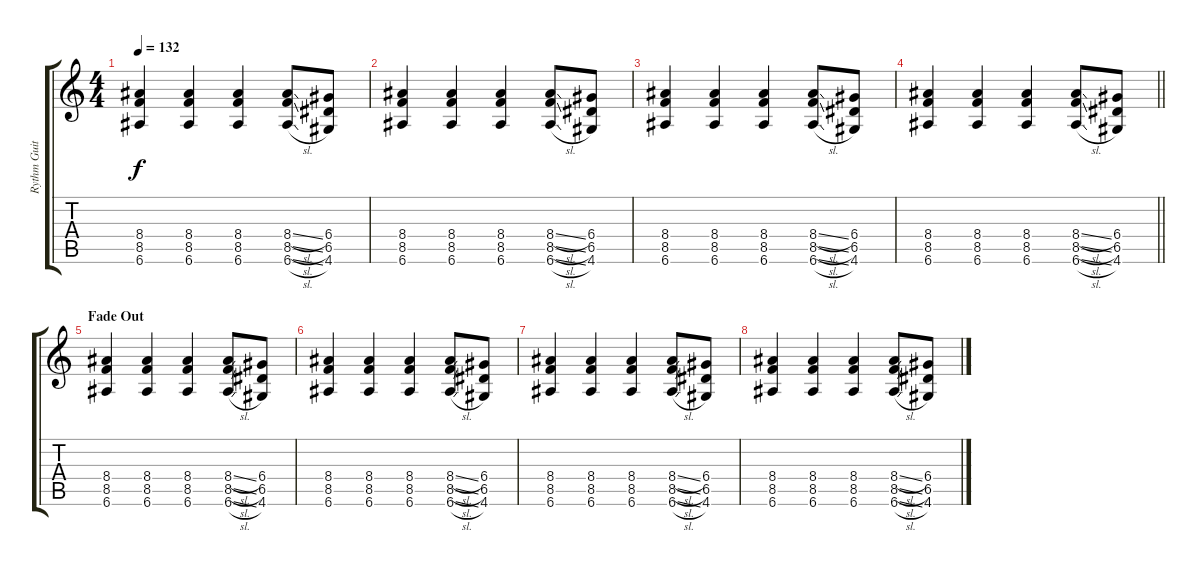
\track ("Rythm Guitar (Angus Young)" "Rythm Guit") {instrument overdrivenguitar}
\staff {score tabs}
\tuning (E4 B3 G3 D3 A2 E2) {hide}
\ts (4 4)
\tempo 132
\clef g2
\ks c
(8.4 8.5 6.6).4{dy f} (8.4 8.5 6.6).4 (8.4 8.5 6.6).4 (8.4{sl} 8.5{sl} 6.6{sl}).8 (6.4 6.5 4.6).8 |
(8.4 8.5 6.6).4 (8.4 8.5 6.6).4 (8.4 8.5 6.6).4 (8.4{sl} 8.5{sl} 6.6{sl}).8 (6.4 6.5 4.6).8 |
(8.4 8.5 6.6).4 (8.4 8.5 6.6).4 (8.4 8.5 6.6).4 (8.4{sl} 8.5{sl} 6.6{sl}).8 (6.4 6.5 4.6).8 |
\barLineRight lightlight
(8.4 8.5 6.6).4 (8.4 8.5 6.6).4 (8.4 8.5 6.6).4 (8.4{sl} 8.5{sl} 6.6{sl}).8 (6.4 6.5 4.6).8 |
\section ("" "Fade Out")
(8.4 8.5 6.6).4 (8.4 8.5 6.6).4 (8.4 8.5 6.6).4 (8.4{sl} 8.5{sl} 6.6{sl}).8 (6.4 6.5 4.6).8 |
(8.4 8.5 6.6).4 (8.4 8.5 6.6).4 (8.4 8.5 6.6).4 (8.4{sl} 8.5{sl} 6.6{sl}).8 (6.4 6.5 4.6).8 |
(8.4 8.5 6.6).4 (8.4 8.5 6.6).4 (8.4 8.5 6.6).4 (8.4{sl} 8.5{sl} 6.6{sl}).8 (6.4 6.5 4.6).8 |
(8.4 8.5 6.6).4 (8.4 8.5 6.6).4 (8.4 8.5 6.6).4 (8.4{sl} 8.5{sl} 6.6{sl}).8 (6.4 6.5 4.6).8
